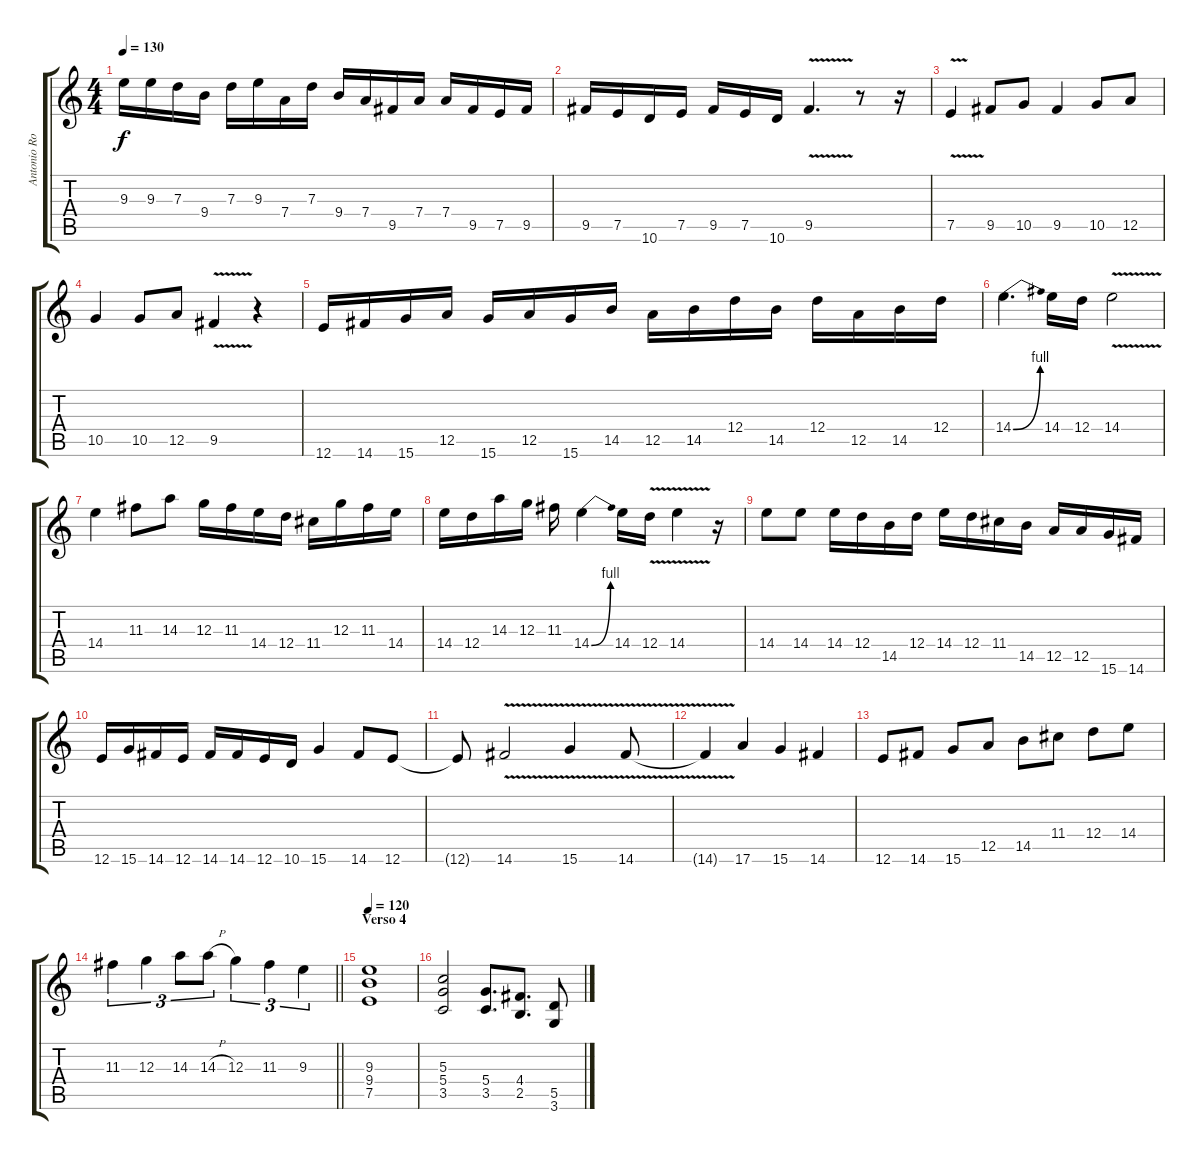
\track ("Antonio Romano Lead" "Antonio Ro") {instrument distortionguitar}
\staff {score tabs}
\tuning (E4 B3 G3 D3 A2 E2) {hide}
\ts (4 4)
\tempo 130
\clef g2
\ks c
9.3.16{dy f} 9.3.16 7.3.16 9.4.16 7.3.16 9.3.16 7.4.16 7.3.16 9.4.16 7.4.16 9.5.16 7.4.16 7.4.16 9.5.16 7.5.16 9.5.16 |
9.5.16 7.5.16 10.6.16 7.5.16 9.5.16 7.5.16 10.6.16 9.5{v}.4{d} r.8 r.16 |
7.5{v}.4 9.5.8 10.5.8 9.5.4 10.5.8 12.5.8 |
10.5.4 10.5.8 12.5.8 9.5{v}.4 r.4 |
12.6.16 14.6.16 15.6.16 12.5.16 15.6.16 12.5.16 15.6.16 14.5.16 12.5.16 14.5.16 12.4.16 14.5.16 12.4.16 12.5.16 14.5.16 12.4.16 |
14.4{be (bend 0 0 60 4)}.4{d} 14.4.16 12.4.16 14.4{v}.2 |
14.4.4 11.3.8 14.3.8 12.3.16 11.3.16 14.4.16 12.4.16 11.4.16 12.3.16 11.3.16 14.4.16 |
14.4.16 12.4.16 14.3.16 12.3.16 11.3.16 14.4{be (bend 0 0 60 4)}.4 14.4.16 12.4{v}.16 14.4{v}.4 r.16 |
14.4.8 14.4.8 14.4.16 12.4.16 14.5.16 12.4.16 14.4.16 12.4.16 11.4.16 14.5.16 12.5.16 12.5.16 15.6.16 14.6.16 |
12.6.16 15.6.16 14.6.16 12.6.16 14.6.16 14.6.16 12.6.16 10.6.16 15.6.4 14.6.8 12.6.8 |
12.6{t}.8 14.6{v}.2 15.6{v}.4 14.6{v}.8 |
14.6{t}.4 17.6.4 15.6.4 14.6.4 |
12.6.8 14.6.8 15.6.8 12.5.8 14.5.8 11.4.8 12.4.8 14.4.8 |
\barLineRight lightlight
11.3.4{tu (3 2)} 12.3.4{tu (3 2)} 14.3.8{tu (3 2)} 14.3{h}.8{tu (3 2)} 12.3.4{tu (3 2)} 11.3.4{tu (3 2)} 9.3.4{tu (3 2)} |
\section ("" "Verso 4")
\tempo 120
(9.3 9.4 7.5).1{volume 9} |
(5.3 5.4 3.5).2 (5.4 3.5).8{d} (4.4 2.5).8{d} (5.5 3.6).8
